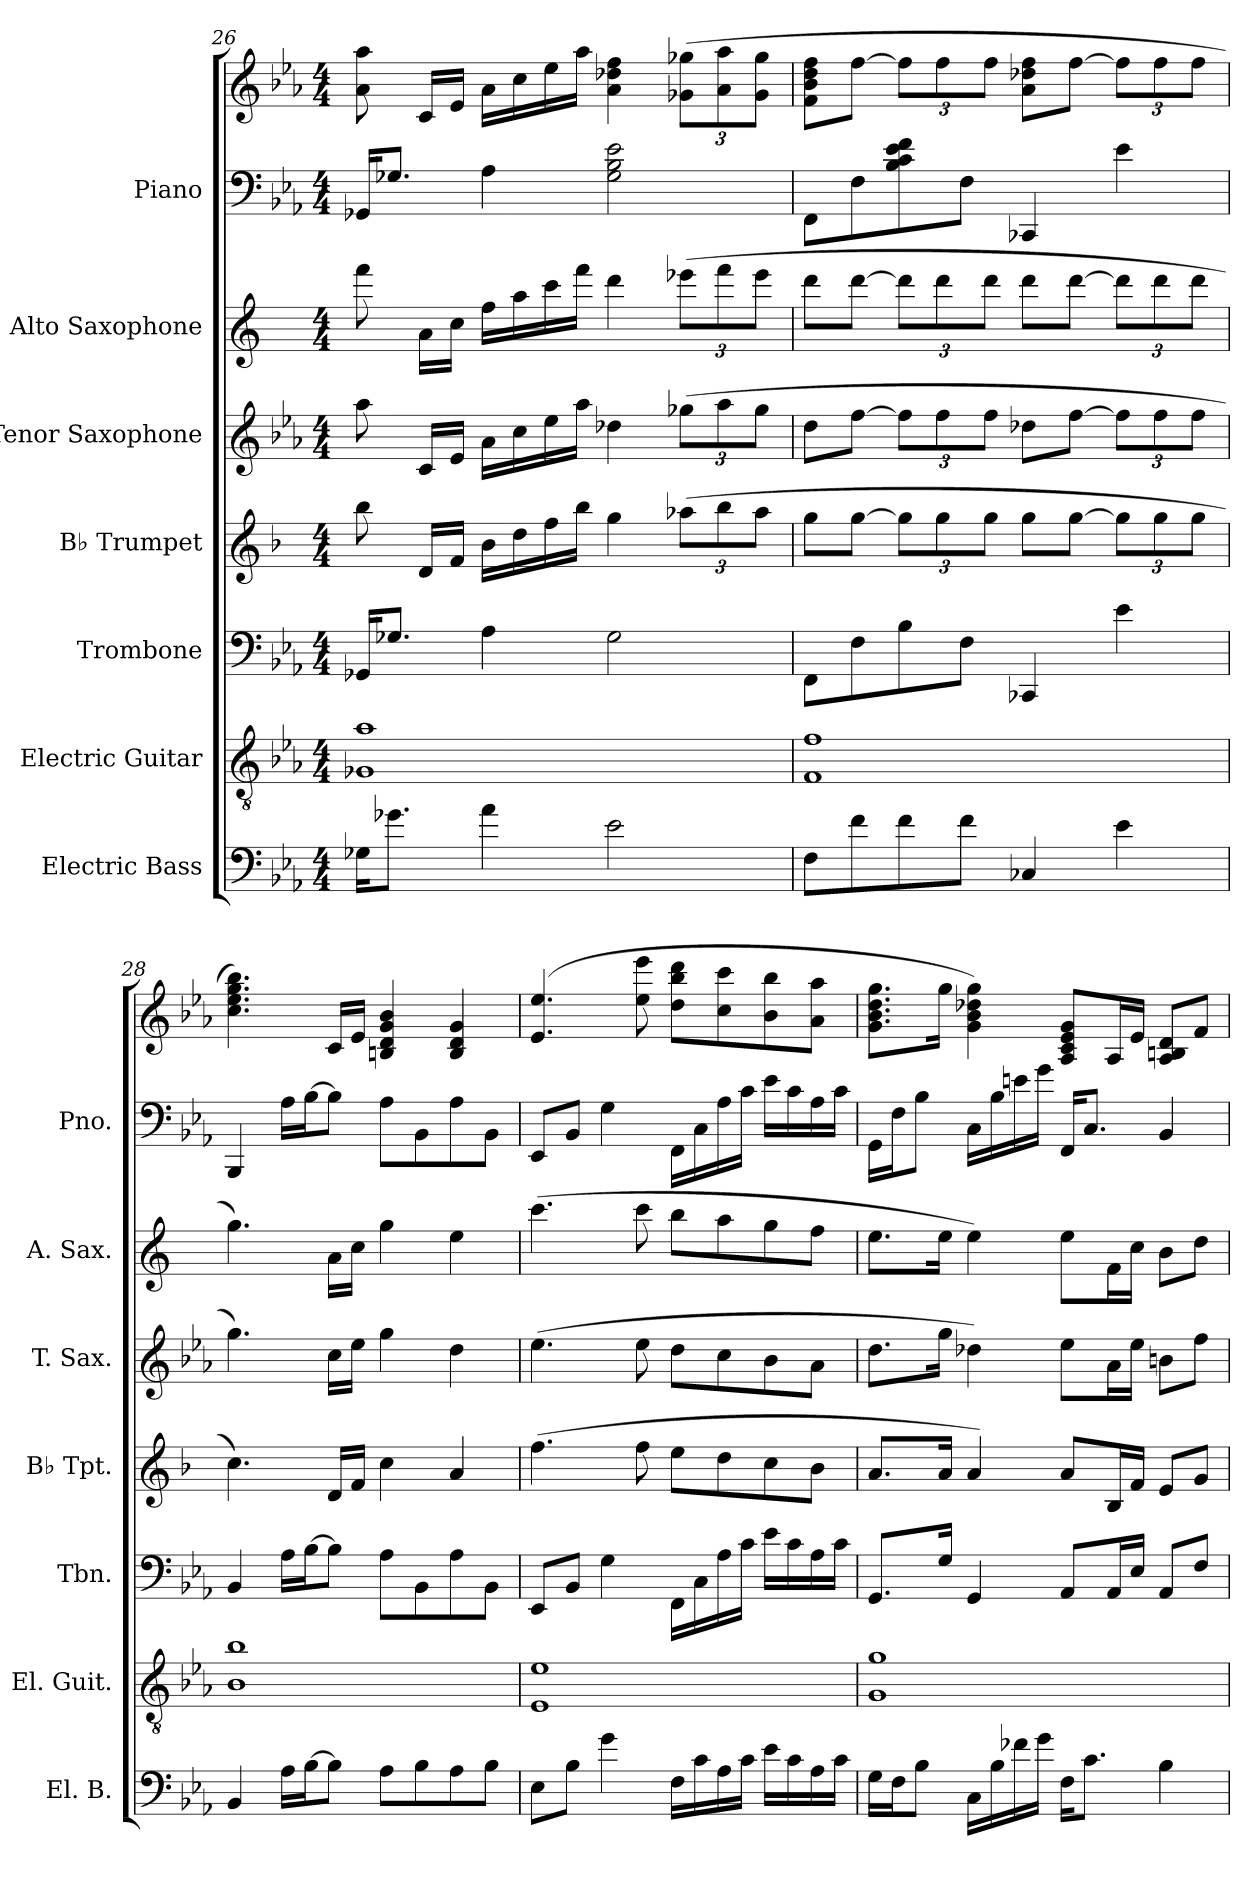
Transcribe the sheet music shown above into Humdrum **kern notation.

**kern	**kern	**kern	**kern	**kern	**kern	**kern	**kern
*part7	*part6	*part5	*part4	*part3	*part2	*part1	*part1
*staff8	*staff7	*staff6	*staff5	*staff4	*staff3	*staff2	*staff1
*I"Electric Bass	*I"Electric Guitar	*I"Trombone	*I"B♭ Trumpet	*I"Tenor Saxophone	*I"Alto Saxophone	*I"Piano	*
*I'El. B.	*I'El. Guit.	*I'Tbn.	*I'B♭ Tpt.	*I'T. Sax.	*I'A. Sax.	*I'Pno.	*
*clefF4	*clefGv2	*clefF4	*clefG2	*clefG2	*clefG2	*clefF4	*clefG2
*ITrd7c12	*	*	*ITrd1c2	*ITrd8c14	*ITrd5c9	*	*
*k[b-e-a-]	*k[b-e-a-]	*k[b-e-a-]	*k[b-e-a-]	*k[b-e-a-]	*k[b-e-a-]	*k[b-e-a-]	*k[b-e-a-]
*M4/4	*M4/4	*M4/4	*M4/4	*M4/4	*M4/4	*M4/4	*M4/4
=26	=26	=26	=26	=26	=26	=26	=26
16GG-X\KL	1G-X 1a-	16GG-X/KL	8aa-\	8a-\	8aa-\	16GG-X/KL	8a-\ 8aa-\
8.G-X\J	.	8.G-X/J	.	.	.	8.G-X/J	.
.	.	.	16c/LL	16C/LL	16c\LL	.	16c/LL
.	.	.	16e-/JJ	16E-/JJ	16e-\JJ	.	16e-/JJ
4A-\	.	4A-\	16a-\LL	16A-\LL	16a-\LL	4A-\	16a-\LL
.	.	.	16cc\	16c\	16cc\	.	16cc\
.	.	.	16ee-\	16e-\	16ee-\	.	16ee-\
.	.	.	16aa-\JJ	16a-\JJ	16aa-\JJ	.	16aa-\JJ
2E-\	.	2G-\	4ff\	4d-X\	4ff\	2G-\ 2B-\ 2e-\	4a-\ 4dd-X\ 4ff\
*	*	*	*Xbrackettup	*Xbrackettup	*Xbrackettup	*	*Xbrackettup
.	.	.	(12gg-X\L	(12g-X\L	(12gg-X\L	.	(12g-X\ 12gg-X\L
.	.	.	12aa-\	12a-\	12aa-\	.	12a-\ 12aa-\
.	.	.	12gg-\J	12g-\J	12gg-\J	.	12g-\ 12gg-\J
!!LO:PB:g=z
=27	=27	=27	=27	=27	=27	=27	=27
8FF\L	1F 1f	8FF\L	8ff\L	8d\L	8ff\L	8FF\L	8f\ 8b-\ 8dd\ 8ff\L
8F\	.	8F\	[8ff\J	[8f\J	[8ff\J	8F\	[8ff\J
8F\	.	8B-\	12ff\L]	12f\L]	12ff\L]	8B-\ 8c\ 8e-\ 8f\	12ff\L]
.	.	.	12ff\	12f\	12ff\	.	12ff\
8F\J	.	8F\J	.	.	.	8F\J	.
.	.	.	12ff\J	12f\J	12ff\J	.	12ff\J
4CC-X/	.	4CC-X/	8ff\L	8d-X\L	8ff\L	4CC-X/	8a-\ 8dd-X\ 8ff\L
.	.	.	[8ff\J	[8f\J	[8ff\J	.	[8ff\J
4E-\	.	4e-\	12ff\L]	12f\L]	12ff\L]	4e-\	12ff\L]
.	.	.	12ff\	12f\	12ff\	.	12ff\
.	.	.	12ff\J	12f\J	12ff\J	.	12ff\J
=28	=28	=28	=28	=28	=28	=28	=28
4BBB-/	1B- 1b-	4BB-/	4.b-\)	4.g\)	4.b-\)	4BBB-/	4.cc\ 4.ee-\ 4.gg\ 4.bb-\)
16AA-\LL	.	16A-\LL	.	.	.	16A-\LL	.
[16BB-\J	.	[16B-\J	.	.	.	[16B-\J	.
8BB-\J]	.	8B-\J]	16c/LL	16c\LL	16c\LL	8B-\J]	16c/LL
.	.	.	16e-/JJ	16e-\JJ	16e-\JJ	.	16e-/JJ
8AA-\L	.	8A-\L	4b-\	4g\	4b-\	8A-\L	4Bn/ 4d/ 4g/ 4b-/
8BB-\	.	8BB-\	.	.	.	8BB-\	.
8AA-\	.	8A-\	4g/	4d\	4g\	8A-\	4B/ 4d/ 4g/
8BB-\J	.	8BB-\J	.	.	.	8BB-\J	.
=29	=29	=29	=29	=29	=29	=29	=29
8EE-\L	1E- 1e-	8EE-/L	(4.ee-\	(4.e-\	(4.ee-\	8EE-/L	(4.e-/ 4.ee-/
8BB-\J	.	8BB-/J	.	.	.	8BB-/J	.
4G\	.	4G\	.	.	.	4G\	.
.	.	.	8ee-\	8e-\	8ee-\	.	8ee-\ 8eee-\
16FF\LL	.	16FF\LL	8dd\L	8d\L	8dd\L	16FF\LL	8dd\ 8bb-\ 8ddd\L
16C\	.	16C\	.	.	.	16C\	.
16AA-\	.	16A-\	8cc\	8c\	8cc\	16A-\	8cc\ 8ccc\
16C\JJ	.	16c\JJ	.	.	.	16c\JJ	.
16E-\LL	.	16e-\LL	8b-\	8B-\	8b-\	16e-\LL	8b-\ 8bb-\
16C\	.	16c\	.	.	.	16c\	.
16AA-\	.	16A-\	8a-\J	8A-\J	8a-\J	16A-\	8a-\ 8aa-\J
16C\JJ	.	16c\JJ	.	.	.	16c\JJ	.
!!LO:PB:g=z
=30	=30	=30	=30	=30	=30	=30	=30
16GG\LL	1G 1g	8.GG/L	8.g/L	8.d\L	8.g\L	16GG\LL	8.g\ 8.b-\ 8.dd\ 8.gg\L
16FF\J	.	.	.	.	.	16F\J	.
8BB-\J	.	.	.	.	.	8B-\J	.
.	.	16G/Jk	16g/Jk	16g\Jk	16g\Jk	.	16gg\Jk
16CC\LL	.	4GG/	4g/)	4d-X\)	4g\)	16C\LL	4g\ 4b-\ 4dd-X\ 4gg\)
16BB-\	.	.	.	.	.	16B-\	.
16F-X\	.	.	.	.	.	16en\	.
16G\JJ	.	.	.	.	.	16g\JJ	.
16FF\KL	.	8AA-/L	8g/L	8e-\L	8g\L	16FF/KL	8A-/ 8c/ 8e-/ 8g/L
8.C\J	.	.	.	.	.	8.C/J	.
.	.	16AA-/L	16A-/L	16A-\L	16A-\L	.	16A-/L
.	.	16E-/JJ	16e-/JJ	16e-\JJ	16e-\JJ	.	16e-/JJ
4BB-\	.	8AA-/L	8d/L	8Bn\L	8d\L	4BB-/	8A-/ 8Bn/ 8d/L
.	.	8F/J	8f/J	8f\J	8f\J	.	8f/J
=	=	=	=	=	=	=	=
*-	*-	*-	*-	*-	*-	*-	*-
